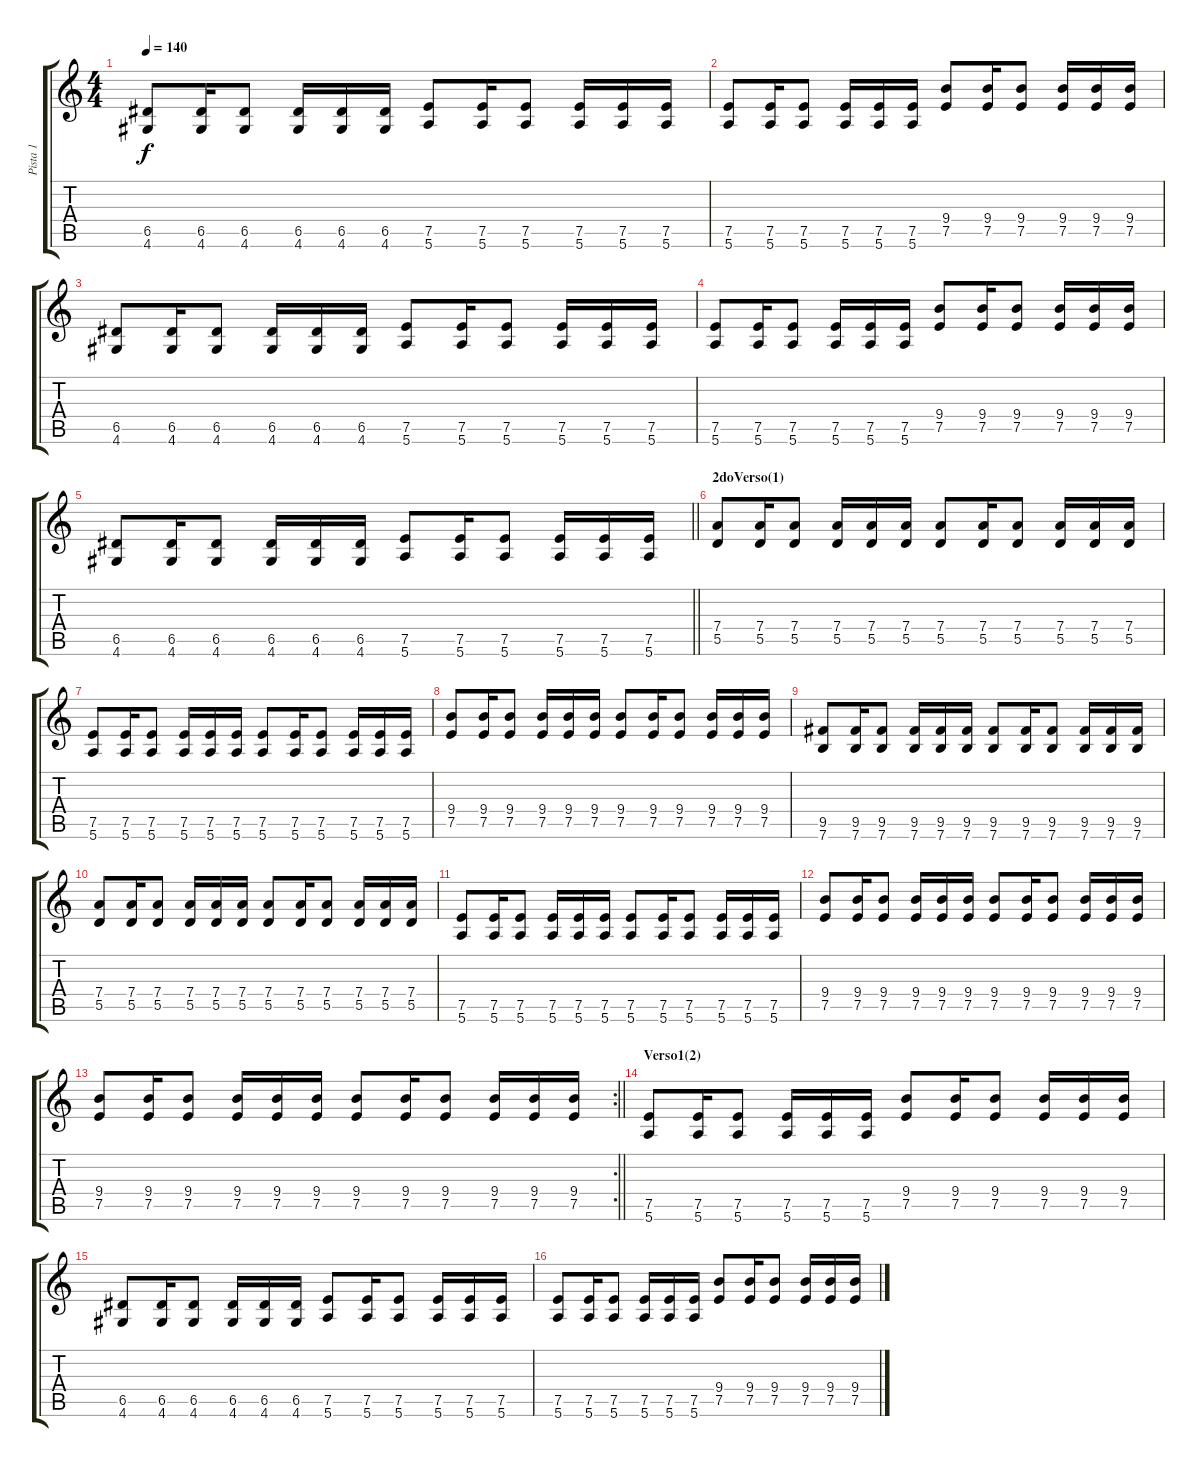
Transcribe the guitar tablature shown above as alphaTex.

\track ("Pista 1" "Pista 1") {instrument distortionguitar}
\staff {score tabs}
\tuning (E4 B3 G3 D3 A2 E2) {hide}
\ts (4 4)
\tempo 140
\clef g2
\ks c
(6.5 4.6).8{dy f} (6.5 4.6).16 (6.5 4.6).8 (6.5 4.6).16 (6.5 4.6).16 (6.5 4.6).16 (7.5 5.6).8 (7.5 5.6).16 (7.5 5.6).8 (7.5 5.6).16 (7.5 5.6).16 (7.5 5.6).16 |
(7.5 5.6).8 (7.5 5.6).16 (7.5 5.6).8 (7.5 5.6).16 (7.5 5.6).16 (7.5 5.6).16 (9.4 7.5).8 (9.4 7.5).16 (9.4 7.5).8 (9.4 7.5).16 (9.4 7.5).16 (9.4 7.5).16 |
(6.5 4.6).8 (6.5 4.6).16 (6.5 4.6).8 (6.5 4.6).16 (6.5 4.6).16 (6.5 4.6).16 (7.5 5.6).8 (7.5 5.6).16 (7.5 5.6).8 (7.5 5.6).16 (7.5 5.6).16 (7.5 5.6).16 |
(7.5 5.6).8 (7.5 5.6).16 (7.5 5.6).8 (7.5 5.6).16 (7.5 5.6).16 (7.5 5.6).16 (9.4 7.5).8 (9.4 7.5).16 (9.4 7.5).8 (9.4 7.5).16 (9.4 7.5).16 (9.4 7.5).16 |
\barLineRight lightlight
(6.5 4.6).8 (6.5 4.6).16 (6.5 4.6).8 (6.5 4.6).16 (6.5 4.6).16 (6.5 4.6).16 (7.5 5.6).8 (7.5 5.6).16 (7.5 5.6).8 (7.5 5.6).16 (7.5 5.6).16 (7.5 5.6).16 |
\section ("" "2doVerso(1)")
(7.4 5.5).8 (7.4 5.5).16 (7.4 5.5).8 (7.4 5.5).16 (7.4 5.5).16 (7.4 5.5).16 (7.4 5.5).8 (7.4 5.5).16 (7.4 5.5).8 (7.4 5.5).16 (7.4 5.5).16 (7.4 5.5).16 |
(7.5 5.6).8 (7.5 5.6).16 (7.5 5.6).8 (7.5 5.6).16 (7.5 5.6).16 (7.5 5.6).16 (7.5 5.6).8 (7.5 5.6).16 (7.5 5.6).8 (7.5 5.6).16 (7.5 5.6).16 (7.5 5.6).16 |
(9.4 7.5).8 (9.4 7.5).16 (9.4 7.5).8 (9.4 7.5).16 (9.4 7.5).16 (9.4 7.5).16 (9.4 7.5).8 (9.4 7.5).16 (9.4 7.5).8 (9.4 7.5).16 (9.4 7.5).16 (9.4 7.5).16 |
(9.5 7.6).8 (9.5 7.6).16 (9.5 7.6).8 (9.5 7.6).16 (9.5 7.6).16 (9.5 7.6).16 (9.5 7.6).8 (9.5 7.6).16 (9.5 7.6).8 (9.5 7.6).16 (9.5 7.6).16 (9.5 7.6).16 |
(7.4 5.5).8 (7.4 5.5).16 (7.4 5.5).8 (7.4 5.5).16 (7.4 5.5).16 (7.4 5.5).16 (7.4 5.5).8 (7.4 5.5).16 (7.4 5.5).8 (7.4 5.5).16 (7.4 5.5).16 (7.4 5.5).16 |
(7.5 5.6).8 (7.5 5.6).16 (7.5 5.6).8 (7.5 5.6).16 (7.5 5.6).16 (7.5 5.6).16 (7.5 5.6).8 (7.5 5.6).16 (7.5 5.6).8 (7.5 5.6).16 (7.5 5.6).16 (7.5 5.6).16 |
(9.4 7.5).8 (9.4 7.5).16 (9.4 7.5).8 (9.4 7.5).16 (9.4 7.5).16 (9.4 7.5).16 (9.4 7.5).8 (9.4 7.5).16 (9.4 7.5).8 (9.4 7.5).16 (9.4 7.5).16 (9.4 7.5).16 |
\rc 2
\barLineRight lightlight
(9.4 7.5).8 (9.4 7.5).16 (9.4 7.5).8 (9.4 7.5).16 (9.4 7.5).16 (9.4 7.5).16 (9.4 7.5).8 (9.4 7.5).16 (9.4 7.5).8 (9.4 7.5).16 (9.4 7.5).16 (9.4 7.5).16 |
\section ("" "Verso1(2)")
(7.5 5.6).8 (7.5 5.6).16 (7.5 5.6).8 (7.5 5.6).16 (7.5 5.6).16 (7.5 5.6).16 (9.4 7.5).8 (9.4 7.5).16 (9.4 7.5).8 (9.4 7.5).16 (9.4 7.5).16 (9.4 7.5).16 |
(6.5 4.6).8 (6.5 4.6).16 (6.5 4.6).8 (6.5 4.6).16 (6.5 4.6).16 (6.5 4.6).16 (7.5 5.6).8 (7.5 5.6).16 (7.5 5.6).8 (7.5 5.6).16 (7.5 5.6).16 (7.5 5.6).16 |
(7.5 5.6).8 (7.5 5.6).16 (7.5 5.6).8 (7.5 5.6).16 (7.5 5.6).16 (7.5 5.6).16 (9.4 7.5).8 (9.4 7.5).16 (9.4 7.5).8 (9.4 7.5).16 (9.4 7.5).16 (9.4 7.5).16
